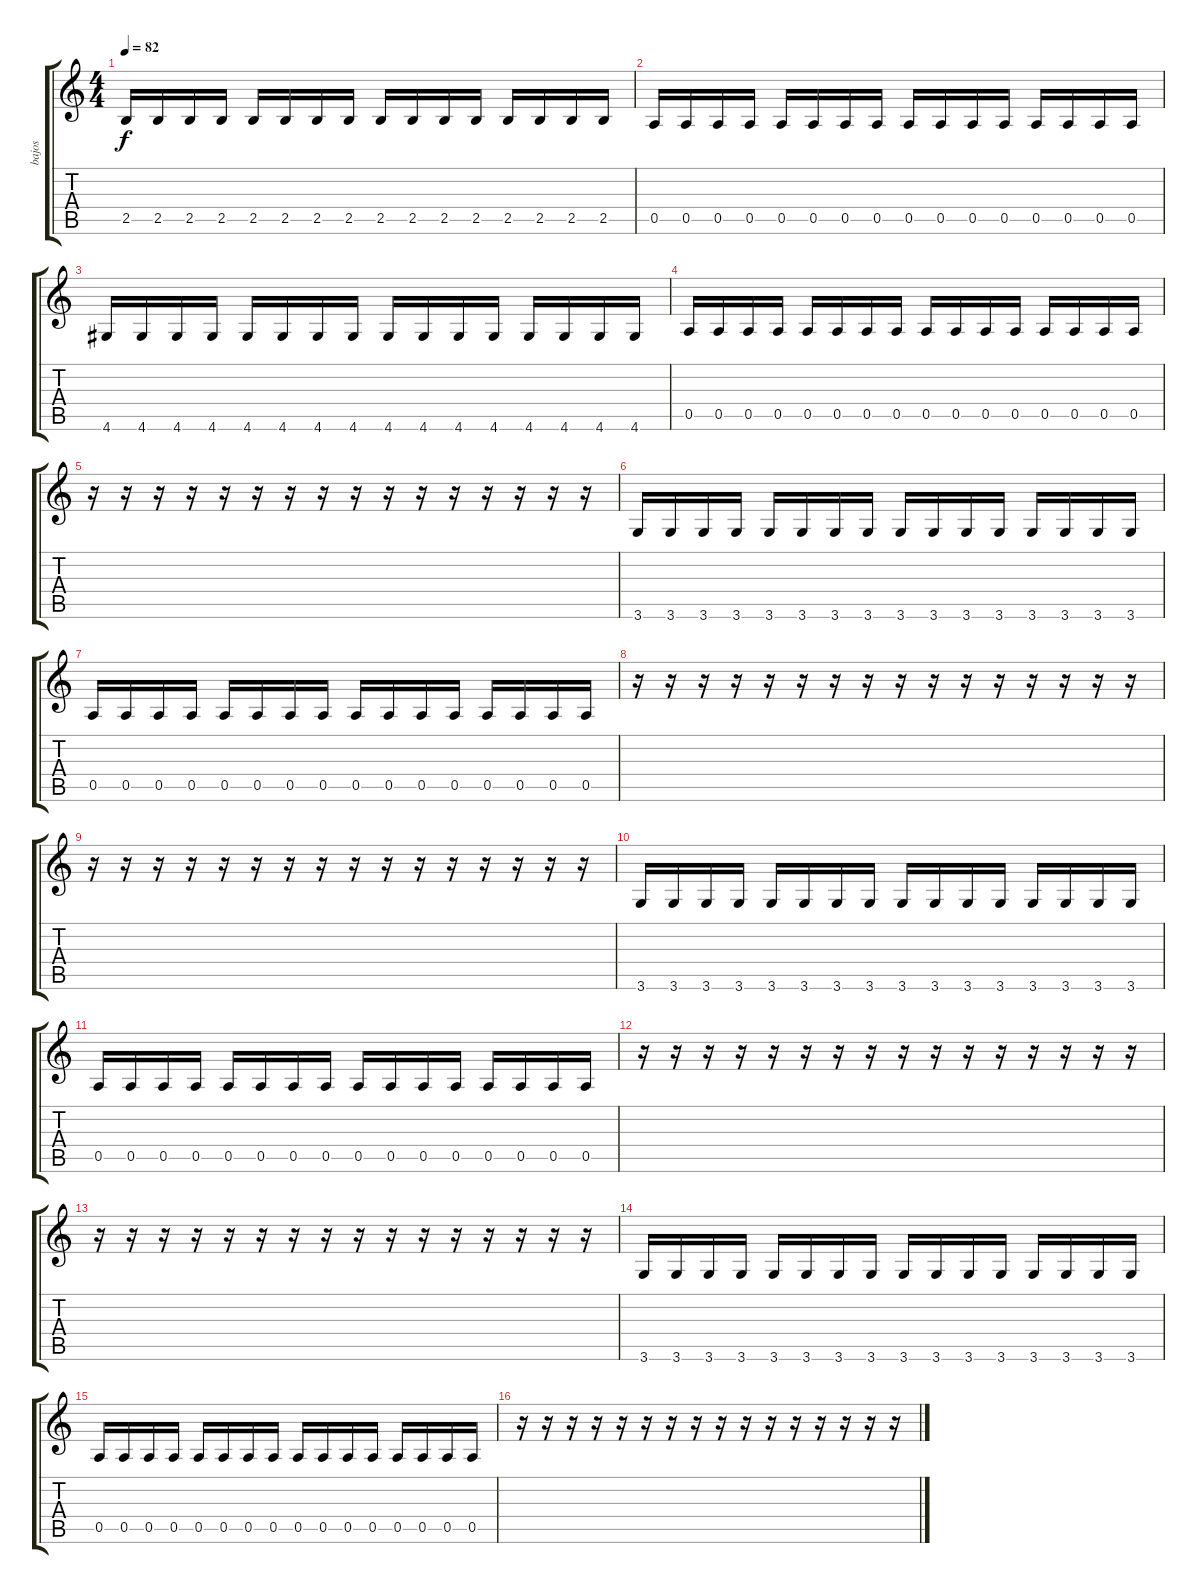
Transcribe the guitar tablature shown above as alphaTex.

\track ("bajos" "bajos") {instrument synthbass1}
\staff {score tabs}
\tuning (E4 B3 G3 D3 A2 E2) {hide}
\ts (4 4)
\tempo 82
\clef g2
\ks c
2.5.16{dy f balance 1} 2.5.16{balance 1} 2.5.16{balance 2} 2.5.16{balance 2} 2.5.16{balance 2} 2.5.16{balance 3} 2.5.16{balance 4} 2.5.16{balance 5} 2.5.16{balance 5} 2.5.16{balance 6} 2.5.16{balance 6} 2.5.16{balance 6} 2.5.16{balance 7} 2.5.16 2.5.16 2.5.16{balance 7} |
0.5.16{balance 9} 0.5.16{balance 9} 0.5.16{balance 10} 0.5.16{balance 10} 0.5.16{balance 11} 0.5.16{balance 13} 0.5.16{balance 14} 0.5.16{balance 15} 0.5.16{balance 16} 0.5.16 0.5.16 0.5.16 0.5.16 0.5.16 0.5.16 0.5.16 |
4.6.16 4.6.16{balance 14} 4.6.16{balance 14} 4.6.16{balance 13} 4.6.16{balance 12} 4.6.16{balance 11} 4.6.16{balance 11} 4.6.16{balance 10} 4.6.16{balance 9} 4.6.16{balance 9} 4.6.16 4.6.16{balance 8} 4.6.16{balance 7} 4.6.16{balance 7} 4.6.16{balance 6} 4.6.16{balance 6} |
0.5.16{balance 5} 0.5.16{balance 4} 0.5.16{balance 3} 0.5.16{balance 3} 0.5.16{balance 2} 0.5.16{balance 2} 0.5.16{balance 1} 0.5.16{balance 1} 0.5.16{balance 0} 0.5.16 0.5.16 0.5.16 0.5.16 0.5.16 0.5.16{balance 0} 0.5.16{balance 0} |
r.16{balance 0} r.16{balance 1} r.16{balance 1} r.16{balance 2} r.16{balance 3} r.16{balance 4} r.16{balance 5} r.16{balance 5} r.16{balance 6} r.16{balance 6} r.16{balance 6} r.16{balance 6} r.16 r.16{balance 8} r.16{balance 8} r.16 |
3.6.16 3.6.16{balance 9} 3.6.16{balance 10} 3.6.16 3.6.16{balance 10} 3.6.16{balance 11} 3.6.16{balance 12} 3.6.16{balance 13} 3.6.16{balance 14} 3.6.16{balance 15} 3.6.16{balance 15} 3.6.16{balance 16} 3.6.16 3.6.16 3.6.16 3.6.16 |
0.5.16 0.5.16 0.5.16 0.5.16 0.5.16 0.5.16{balance 16} 0.5.16{balance 14} 0.5.16{balance 14} 0.5.16{balance 13} 0.5.16{balance 12} 0.5.16{balance 12} 0.5.16{balance 11} 0.5.16{balance 10} 0.5.16{balance 10} 0.5.16{balance 9} 0.5.16{balance 9} |
r.16 r.16{balance 8} r.16{balance 8} r.16{balance 7} r.16{balance 7} r.16{balance 6} r.16{balance 6} r.16{balance 5} r.16{balance 5} r.16{balance 4} r.16{balance 4} r.16{balance 3} r.16{balance 3} r.16{balance 2} r.16{balance 1} r.16{balance 1} |
r.16{balance 1} r.16 r.16{balance 0} r.16 r.16 r.16 r.16 r.16 r.16{balance 1} r.16 r.16{balance 1} r.16{balance 1} r.16{balance 2} r.16{balance 3} r.16{balance 4} r.16{balance 4} |
3.6.16{balance 5} 3.6.16{balance 5} 3.6.16{balance 6} 3.6.16{balance 6} 3.6.16{balance 6} 3.6.16{balance 7} 3.6.16{balance 8} 3.6.16 3.6.16{balance 9} 3.6.16{balance 10} 3.6.16{balance 10} 3.6.16{balance 11} 3.6.16{balance 12} 3.6.16{balance 12} 3.6.16{balance 13} 3.6.16{balance 14} |
0.5.16{balance 15} 0.5.16{balance 15} 0.5.16{balance 16} 0.5.16 0.5.16 0.5.16 0.5.16 0.5.16 0.5.16 0.5.16 0.5.16 0.5.16 0.5.16 0.5.16{balance 14} 0.5.16{balance 14} 0.5.16{balance 13} |
r.16{balance 13} r.16{balance 12} r.16{balance 11} r.16{balance 11} r.16{balance 11} r.16{balance 10} r.16{balance 10} r.16{balance 9} r.16{balance 8} r.16{balance 8} r.16{balance 8} r.16{balance 7} r.16 r.16{balance 6} r.16{balance 6} r.16{balance 6} |
r.16{balance 5} r.16{balance 4} r.16{balance 4} r.16{balance 3} r.16{balance 3} r.16{balance 2} r.16{balance 2} r.16{balance 1} r.16{balance 1} r.16{balance 0} r.16{balance 0} r.16{balance 0} r.16 r.16 r.16 r.16{balance 0} |
3.6.16{balance 0} 3.6.16{balance 1} 3.6.16{balance 1} 3.6.16{balance 2} 3.6.16{balance 3} 3.6.16{balance 4} 3.6.16{balance 4} 3.6.16{balance 5} 3.6.16{balance 5} 3.6.16{balance 6} 3.6.16{balance 6} 3.6.16{balance 7} 3.6.16 3.6.16 3.6.16{balance 8} 3.6.16{balance 10} |
0.5.16{balance 10} 0.5.16 0.5.16{balance 10} 0.5.16{balance 11} 0.5.16{balance 12} 0.5.16{balance 12} 0.5.16{balance 13} 0.5.16{balance 14} 0.5.16{balance 14} 0.5.16{balance 16} 0.5.16{balance 16} 0.5.16 0.5.16 0.5.16 0.5.16 0.5.16 |
r.16 r.16 r.16 r.16 r.16 r.16{balance 16} r.16{balance 15} r.16{balance 14} r.16{balance 13} r.16{balance 12} r.16{balance 11} r.16{balance 10} r.16{balance 10} r.16{balance 10} r.16{balance 9} r.16{balance 8}
